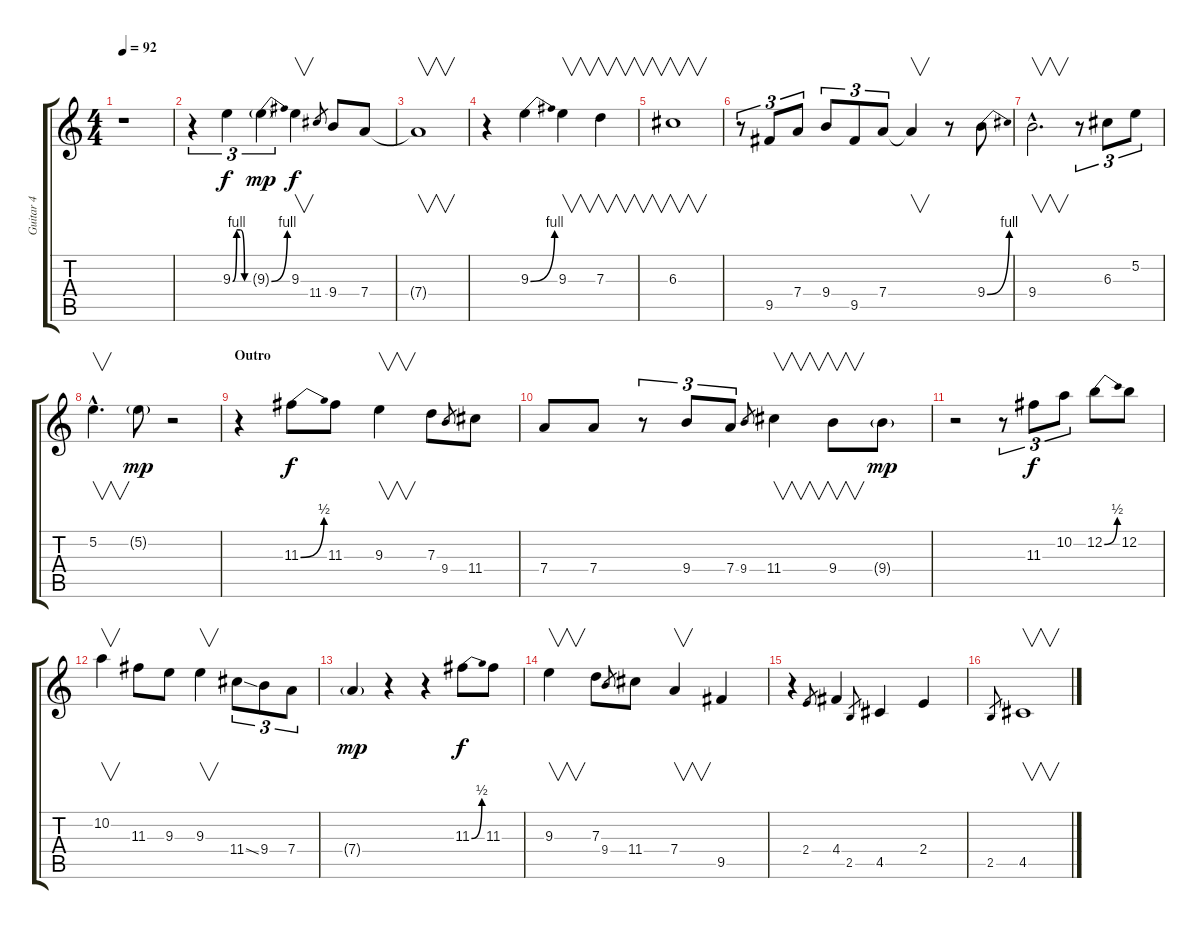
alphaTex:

\track ("Guitar 4" "Guitar 4") {instrument electricguitarclean}
\staff {score tabs}
\tuning (E4 B3 G3 D3 A2 E2) {hide}
\ts (4 4)
\tempo 92
\clef g2
\ks c
r.1{dy mp} |
r.4{tu (3 2)} 9.3{be (custom 0 0 15 4 30 4 45 0 60 0)}.4{tu (3 2) dy f} 9.3{be (bend 0 0 60 4) g}.4{tu (3 2) dy mp} 9.3.4{v dy f} 11.4.8{gr} 9.4.8 7.4.8 |
7.4{t}.1{v} |
r.4 9.3{be (bend 0 0 60 4)}.4 9.3.4{v} 7.3.4{v} |
6.3.1{v} |
r.8{tu (3 2)} 9.5.8{tu (3 2)} 7.4.8{tu (3 2)} 9.4.8{tu (3 2)} 9.5.8{tu (3 2)} 7.4.8{tu (3 2)} 7.4{t}.4{v} r.8 9.4{be (bend 0 0 60 4)}.8 |
9.4{hac}.2{v d} r.8{tu (3 2)} 6.3.8{tu (3 2)} 5.2.8{tu (3 2)} |
5.2{hac}.4{v d} 5.2{g}.8{dy mp} r.2 |
\section ("" "Outro")
r.4 11.3{be (bend 0 0 60 2)}.8{dy f} 11.3.8 9.3.4{v} 7.3.8 9.4.8{gr} 11.4.8 |
7.4.8 7.4.8 r.8{tu (3 2)} 9.4.8{tu (3 2)} 7.4.8{tu (3 2)} 9.4.8{gr} 11.4.4{v} 9.4.8{v} 9.4{g}.8{dy mp} |
r.2 r.8{tu (3 2)} 11.3.8{tu (3 2) dy f} 10.2.8{tu (3 2)} 12.2{be (bend 0 0 60 2)}.8 12.2.8 |
10.2.4{v} 11.3.8 9.3.8 9.3.4{v} 11.4{ss}.8{tu (3 2)} 9.4.8{tu (3 2)} 7.4.8{tu (3 2)} |
7.4{g}.4{dy mp} r.4 r.4 11.3{be (bend 0 0 60 2)}.8{dy f} 11.3.8 |
9.3.4{v} 7.3.8 9.4.8{gr} 11.4.8 7.4.4{v} 9.5.4 |
r.4 2.4.8{gr} 4.4.4 2.5.8{gr} 4.5.4 2.4.4 |
2.5.8{gr} 4.5.1{v}
